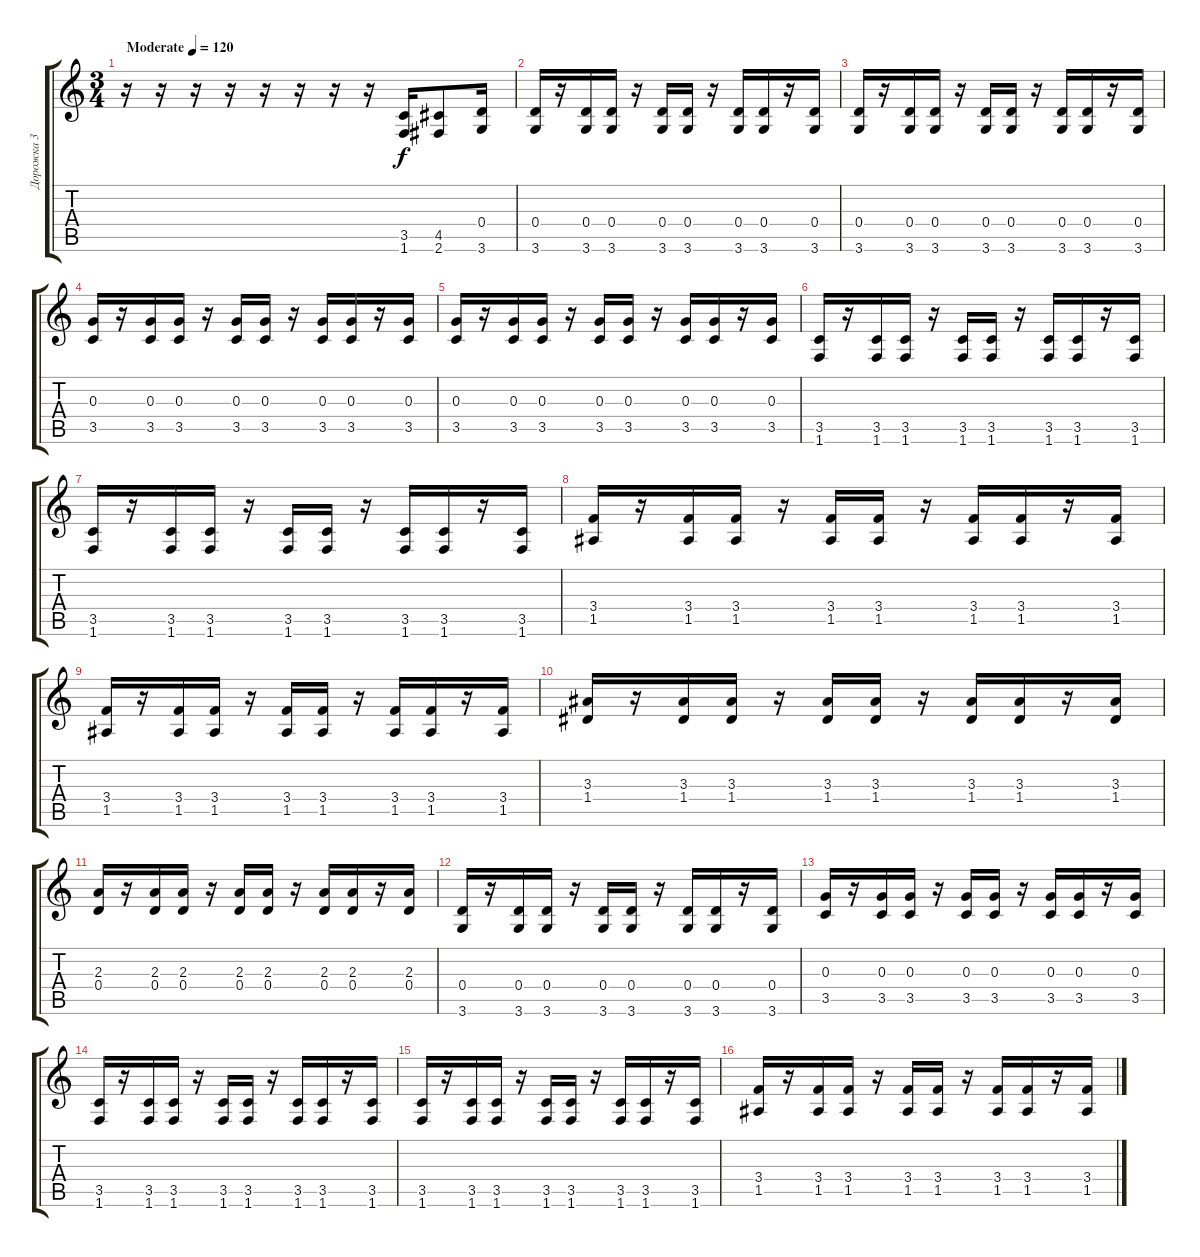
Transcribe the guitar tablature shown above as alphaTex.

\track ("Дорожка 3" "Дорожка 3") {instrument distortionguitar}
\staff {score tabs}
\tuning (E4 B3 G3 D3 A2 E2) {hide}
\ts (3 4)
\tempo (120 "Moderate")
\clef g2
\ks c
r.16{dy f instrument distortionguitar} r.16 r.16 r.16 r.16 r.16 r.16 r.16 (3.5 1.6).16 (4.5 2.6).8 (0.4 3.6).16 |
(0.4 3.6).16 r.16 (0.4 3.6).16 (0.4 3.6).16 r.16 (0.4 3.6).16 (0.4 3.6).16 r.16 (0.4 3.6).16 (0.4 3.6).16 r.16 (0.4 3.6).16 |
(0.4 3.6).16 r.16 (0.4 3.6).16 (0.4 3.6).16 r.16 (0.4 3.6).16 (0.4 3.6).16 r.16 (0.4 3.6).16 (0.4 3.6).16 r.16 (0.4 3.6).16 |
(0.3 3.5).16 r.16 (0.3 3.5).16 (0.3 3.5).16 r.16 (0.3 3.5).16 (0.3 3.5).16 r.16 (0.3 3.5).16 (0.3 3.5).16 r.16 (0.3 3.5).16 |
(0.3 3.5).16 r.16 (0.3 3.5).16 (0.3 3.5).16 r.16 (0.3 3.5).16 (0.3 3.5).16 r.16 (0.3 3.5).16 (0.3 3.5).16 r.16 (0.3 3.5).16 |
(3.5 1.6).16 r.16 (3.5 1.6).16 (3.5 1.6).16 r.16 (3.5 1.6).16 (3.5 1.6).16 r.16 (3.5 1.6).16 (3.5 1.6).16 r.16 (3.5 1.6).16 |
(3.5 1.6).16 r.16 (3.5 1.6).16 (3.5 1.6).16 r.16 (3.5 1.6).16 (3.5 1.6).16 r.16 (3.5 1.6).16 (3.5 1.6).16 r.16 (3.5 1.6).16 |
(3.4 1.5).16 r.16 (3.4 1.5).16 (3.4 1.5).16 r.16 (3.4 1.5).16 (3.4 1.5).16 r.16 (3.4 1.5).16 (3.4 1.5).16 r.16 (3.4 1.5).16 |
(3.4 1.5).16 r.16 (3.4 1.5).16 (3.4 1.5).16 r.16 (3.4 1.5).16 (3.4 1.5).16 r.16 (3.4 1.5).16 (3.4 1.5).16 r.16 (3.4 1.5).16 |
(3.3 1.4).16 r.16 (3.3 1.4).16 (3.3 1.4).16 r.16 (3.3 1.4).16 (3.3 1.4).16 r.16 (3.3 1.4).16 (3.3 1.4).16 r.16 (3.3 1.4).16 |
(2.3 0.4).16 r.16 (2.3 0.4).16 (2.3 0.4).16 r.16 (2.3 0.4).16 (2.3 0.4).16 r.16 (2.3 0.4).16 (2.3 0.4).16 r.16 (2.3 0.4).16 |
(0.4 3.6).16 r.16 (0.4 3.6).16 (0.4 3.6).16 r.16 (0.4 3.6).16 (0.4 3.6).16 r.16 (0.4 3.6).16 (0.4 3.6).16 r.16 (0.4 3.6).16 |
(0.3 3.5).16 r.16 (0.3 3.5).16 (0.3 3.5).16 r.16 (0.3 3.5).16 (0.3 3.5).16 r.16 (0.3 3.5).16 (0.3 3.5).16 r.16 (0.3 3.5).16 |
(3.5 1.6).16 r.16 (3.5 1.6).16 (3.5 1.6).16 r.16 (3.5 1.6).16 (3.5 1.6).16 r.16 (3.5 1.6).16 (3.5 1.6).16 r.16 (3.5 1.6).16 |
(3.5 1.6).16 r.16 (3.5 1.6).16 (3.5 1.6).16 r.16 (3.5 1.6).16 (3.5 1.6).16 r.16 (3.5 1.6).16 (3.5 1.6).16 r.16 (3.5 1.6).16 |
(3.4 1.5).16 r.16 (3.4 1.5).16 (3.4 1.5).16 r.16 (3.4 1.5).16 (3.4 1.5).16 r.16 (3.4 1.5).16 (3.4 1.5).16 r.16 (3.4 1.5).16
